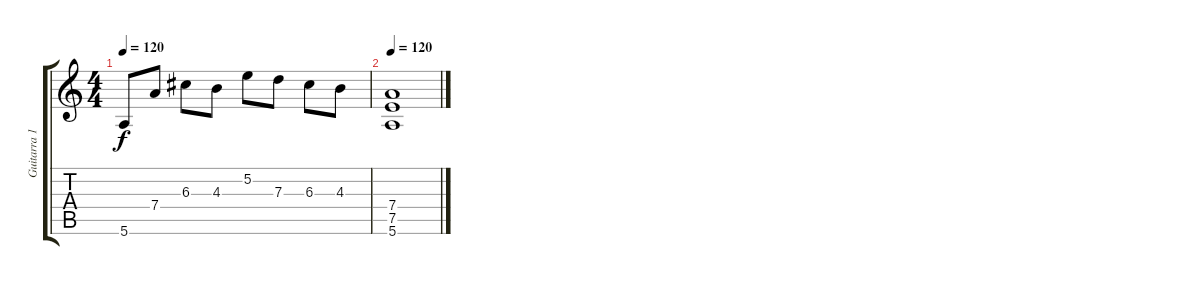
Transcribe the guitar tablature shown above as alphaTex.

\track ("Guitarra 1" "Guitarra 1") {instrument distortionguitar}
\staff {score tabs}
\tuning (E4 B3 G3 D3 A2 E2) {hide}
\ts (4 4)
\tempo 120
\clef g2
\ks c
5.6.8{dy f} 7.4.8 6.3.8 4.3.8 5.2.8 7.3.8 6.3.8 4.3.8 |
\tempo 120
(7.4 7.5 5.6).1
